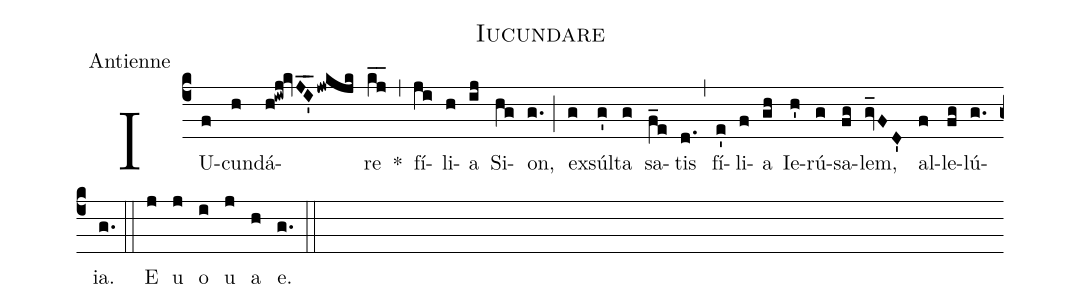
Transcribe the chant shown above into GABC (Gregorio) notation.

name:Iucundare;
office-part:Antienne;
%%
(c4) IU(f)cun(h)dá(h!iwj!kvJI'__jwkjk)re(kj__) *(,)
fí(ji)li(h)a(ij) Si(hg)on,(g.) (;)
ex(g)súl(g')ta(g) sa(f_e)tis(d.) (,)
fí(e')li(f)a(gh) Ie(h')rú(g)sa(fg)lem,(gv_FD') al(f)le(fg)lú(g.)ia.(g.) (::)
E(j) u(j) o(i) u(j) a(h) e.(g.) (::)
